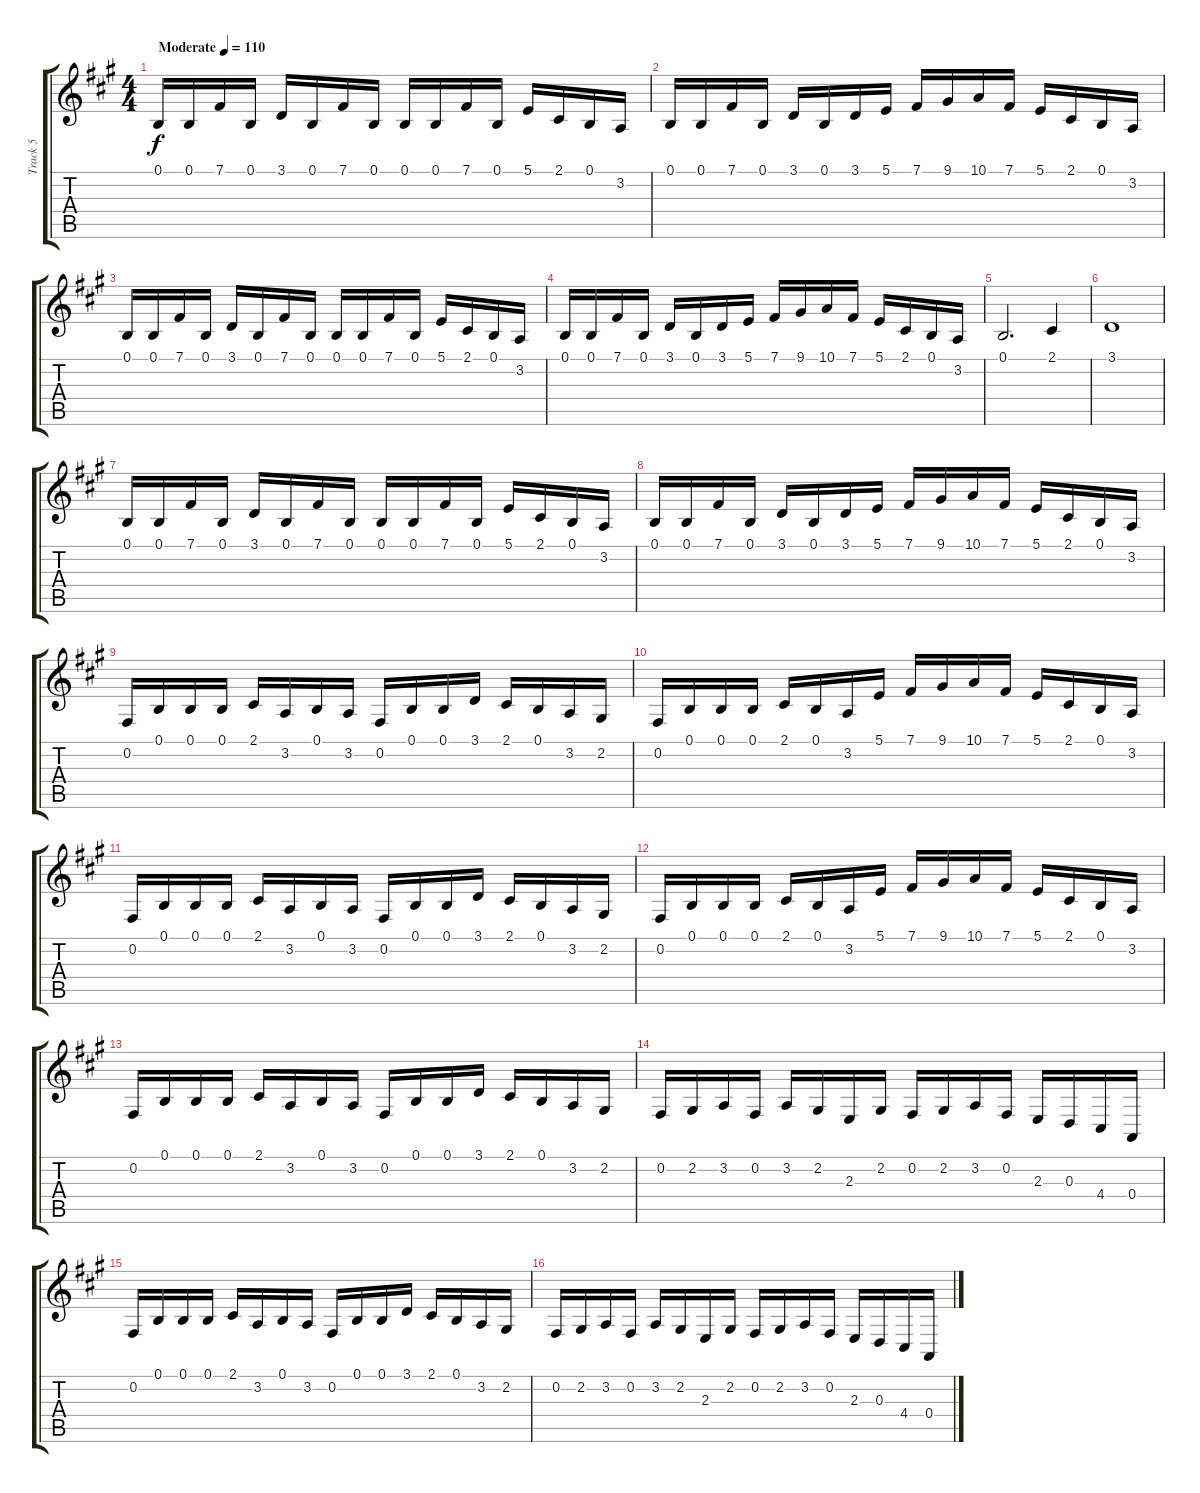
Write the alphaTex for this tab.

\track ("Track 5" "Track 5") {instrument violin}
\staff {score tabs}
\tuning (B3 Gb3 D3 A2 E2 B1) {hide}
\ts (4 4)
\tempo (110 "Moderate")
\clef g2
\ks a
0.1.16{dy f volume 3 instrument violin} 0.1.16{volume 13} 7.1.16 0.1.16 3.1.16 0.1.16 7.1.16 0.1.16 0.1.16 0.1.16 7.1.16 0.1.16 5.1.16 2.1.16 0.1.16 3.2.16 |
0.1.16 0.1.16 7.1.16 0.1.16 3.1.16 0.1.16 3.1.16 5.1.16 7.1.16 9.1.16 10.1.16 7.1.16 5.1.16 2.1.16 0.1.16 3.2.16 |
0.1.16 0.1.16 7.1.16 0.1.16 3.1.16 0.1.16 7.1.16 0.1.16 0.1.16 0.1.16 7.1.16 0.1.16 5.1.16 2.1.16 0.1.16 3.2.16 |
0.1.16 0.1.16 7.1.16 0.1.16 3.1.16 0.1.16 3.1.16 5.1.16 7.1.16 9.1.16 10.1.16 7.1.16 5.1.16 2.1.16 0.1.16 3.2.16 |
0.1.2{d} 2.1.4 |
3.1.1 |
0.1.16 0.1.16 7.1.16 0.1.16 3.1.16 0.1.16 7.1.16 0.1.16 0.1.16 0.1.16 7.1.16 0.1.16 5.1.16 2.1.16 0.1.16 3.2.16 |
0.1.16 0.1.16 7.1.16 0.1.16 3.1.16 0.1.16 3.1.16 5.1.16 7.1.16 9.1.16 10.1.16 7.1.16 5.1.16 2.1.16 0.1.16 3.2.16 |
0.2.16 0.1.16 0.1.16 0.1.16 2.1.16 3.2.16 0.1.16 3.2.16 0.2.16 0.1.16 0.1.16 3.1.16 2.1.16 0.1.16 3.2.16 2.2.16 |
0.2.16 0.1.16 0.1.16 0.1.16 2.1.16 0.1.16 3.2.16 5.1.16 7.1.16 9.1.16 10.1.16 7.1.16 5.1.16 2.1.16 0.1.16 3.2.16 |
0.2.16 0.1.16 0.1.16 0.1.16 2.1.16 3.2.16 0.1.16 3.2.16 0.2.16 0.1.16 0.1.16 3.1.16 2.1.16 0.1.16 3.2.16 2.2.16 |
0.2.16 0.1.16 0.1.16 0.1.16 2.1.16 0.1.16 3.2.16 5.1.16 7.1.16 9.1.16 10.1.16 7.1.16 5.1.16 2.1.16 0.1.16 3.2.16 |
0.2.16 0.1.16 0.1.16 0.1.16 2.1.16 3.2.16 0.1.16 3.2.16 0.2.16 0.1.16 0.1.16 3.1.16 2.1.16 0.1.16 3.2.16 2.2.16 |
0.2.16 2.2.16 3.2.16 0.2.16 3.2.16 2.2.16 2.3.16 2.2.16 0.2.16 2.2.16 3.2.16 0.2.16 2.3.16 0.3.16 4.4.16 0.4.16 |
0.2.16 0.1.16 0.1.16 0.1.16 2.1.16 3.2.16 0.1.16 3.2.16 0.2.16 0.1.16 0.1.16 3.1.16 2.1.16 0.1.16 3.2.16 2.2.16 |
0.2.16 2.2.16 3.2.16 0.2.16 3.2.16 2.2.16 2.3.16 2.2.16 0.2.16 2.2.16 3.2.16 0.2.16 2.3.16 0.3.16 4.4.16 0.4.16
